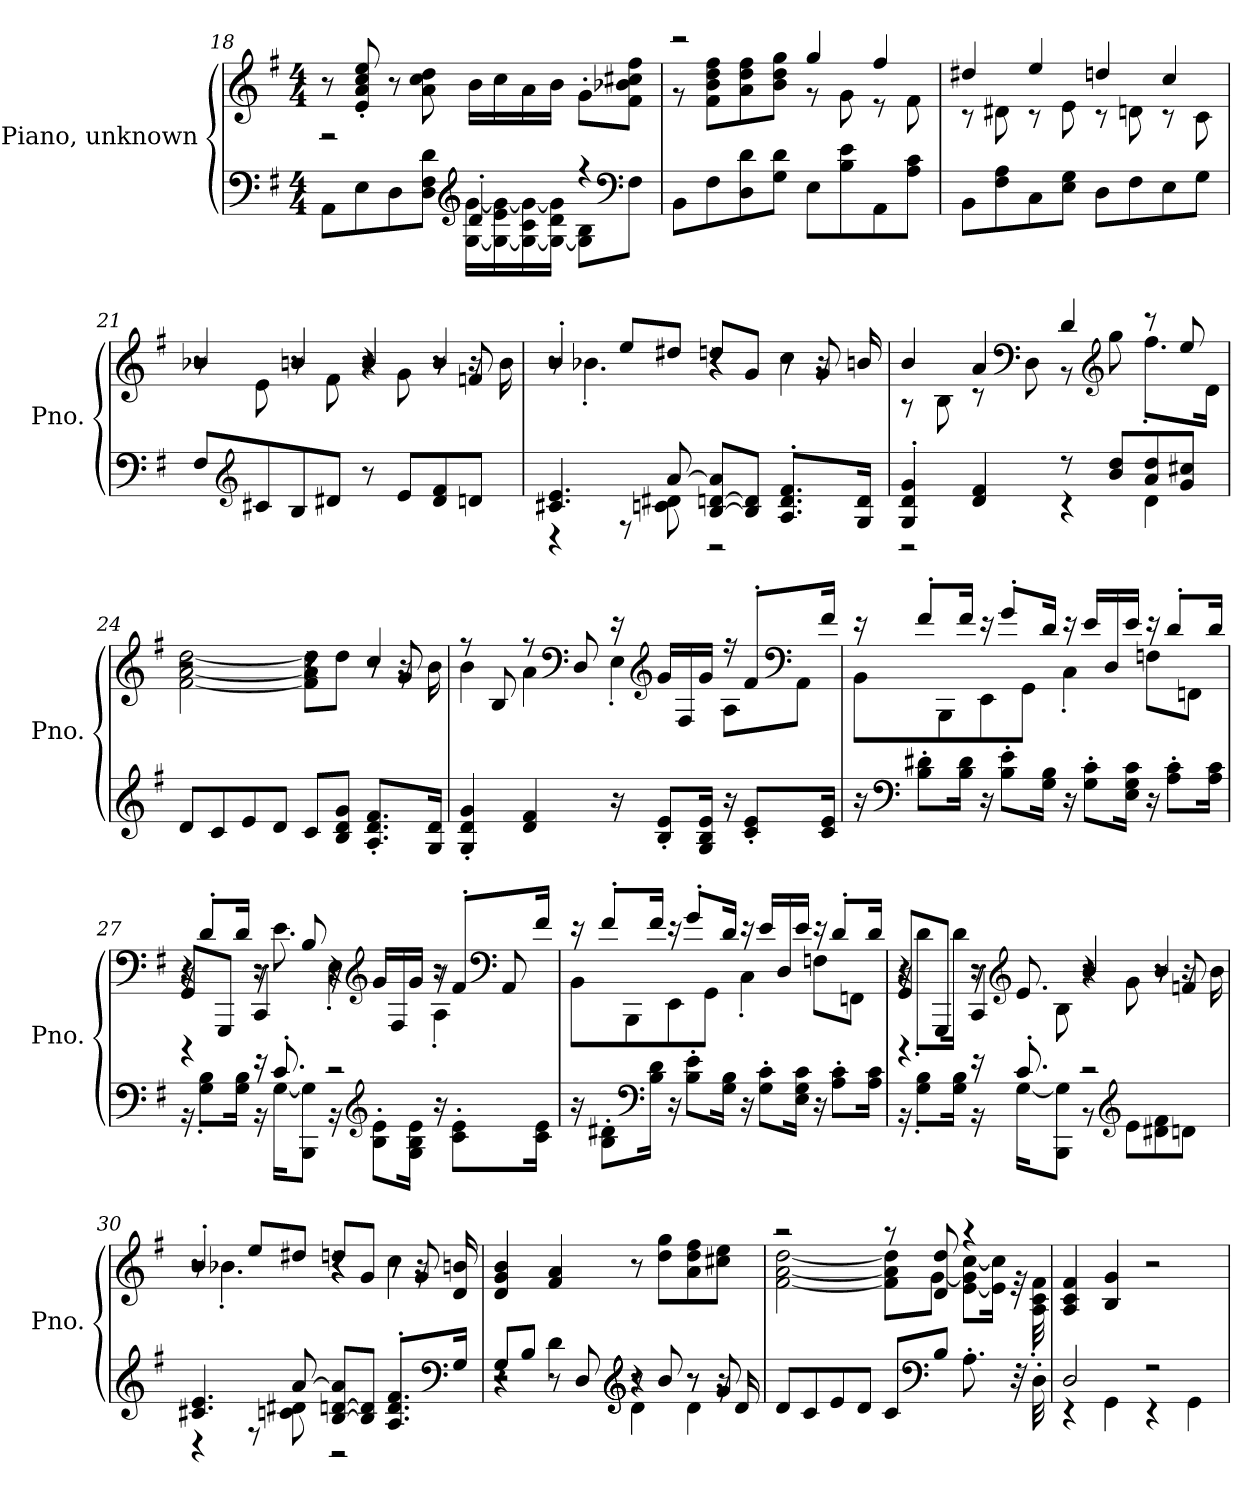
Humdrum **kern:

**kern	**kern
*part1	*part1
*staff2	*staff1
*I"Piano, unknown	*
*I'Pno.	*
!!LO:LB:g=z
*clefF4	*clefG2
*k[f#]	*k[f#]
*M4/4	*M4/4
=18	=18
*^	*
2r	8AA\L	8r
.	8E\	8e/' 8a/' 8cc/' 8ee/'
.	8D\	8r
.	8D\ 8F#\ 8d\J	8a\ 8cc\ 8dd\
*clefG2	*	*
4d'/	[16G\ [16g\LL	16b\LL
.	16G\_ 16e\ 16g\_	16cc\
.	16G\_ 16c\ 16g\_	16a\
.	16G\_ 16d\ 16g\]JJ	16b\JJ
4r	8G\] 8B\L	8g'\L
*clefF4	*	*
.	8F#\J	8f#\ 8b-X\ 8cc#X\ 8ff#\J
*v	*v	*
=19	=19
*	*^
8BB\L	2r	8r
8F#\	.	8f#\ 8b\ 8dd\ 8ff#\L
8D\ 8d\	.	8a\ 8dd\ 8ff#\
8G\ 8d\J	.	8b\ 8dd\ 8gg\J
8E\L	4gg/	8r
8B\ 8e\	.	8g\
8AA\	4ff#/	8r
8A\ 8c\J	.	8f#\
=20	=20	=20
8BB\L	4dd#X/	8r
8F#\ 8A\	.	8d#X\
8C\	4ee/	8r
8E\ 8G\J	.	8e\
8D\L	4ddn/	8r
8F#\	.	8dn\
8E\	4cc/	8r
8G\J	.	8c\
!!LO:LB:g=z
=21	=21	=21
*	*	*^
8F#/L	4b-X/	8r	2r
*clefG2	*	*	*
8c#X/	.	8e\	.
8B/	4bn/	8r	.
8d#X/J	.	8f#\	.
8r	4b/	8r	4r
8e/L	.	8g\	.
8d#/ 8f#/	4b/	8r	8r
8dn/J	.	16r	8fn/
.	.	16b\	.
=22	=22	=22	=22
*^	*	*	*
4.c#X/ 4.e/	4r	4b'/	8r	2r
.	.	.	4.b-X'\	.
.	8r	8ee/L	.	.
[8a/	8cn\ 8d#X\	8dd#X/J	.	.
[8B/ [8dn/ 8a/]L	2r	8ddn/L	4r	4r
8B/] 8d/]J	.	8g/J	.	.
8.A/' 8.d/' 8.f#/'L	.	8r	4cc\	8r
.	.	16r	.	8g/
16G/ 16d/Jk	.	16bn/	.	.
*	*	*	*v	*v
!!LO:LB:g=z
=23	=23	=23	=23
4G/' 4d/' 4g/'	2r	4b/	8r
.	.	.	8B\
4d/ 4f#/	.	4a/	8r
*	*	*clefF4	*
.	.	.	8D\
8r	4r	4d/	8r
*	*	*clefG2	*
8b/ 8dd/L	.	.	8gg\
8a/ 8dd/	4d\	8r	8.ff#'\L
8g/ 8cc#X/J	.	8ee/	.
.	.	.	16d\Jk
*v	*v	*	*
=24	=24	=24
*	*	*^
8d/L	2r	[2f#\ [2a\ [2dd\	2r
8c/	.	.	.
8e/	.	.	.
8d/J	.	.	.
8c/L	4r	8f#\] 8a\] 8dd\]L	4r
8B/ 8d/ 8g/J	.	8dd\J	.
8.A/' 8.d/' 8.f#/'L	4cc/	8r	8r
.	.	16r	8g/
16G/ 16d/Jk	.	16b\	.
*	*	*v	*v
=25	=25	=25
4G/' 4d/' 4g/'	8r	4b\
.	8B/	.
4d/ 4f#/	8r	4a\
*	*clefF4	*
.	8D/	.
16r	16r	4E'\
*	*clefG2	*
8B/' 8e/'L	16g/LL	.
.	16F#/	.
16G/ 16B/ 16e/Jk	16g/JJ	.
16r	16r	8A\L
8c/' 8e/'L	8f#'/L	.
*	*clefF4	*
.	.	8AA\J
16c/ 16e/Jk	16f#/Jk	.
!!LO:LB:g=z	!!
=26	=26	=26
16r	16r	8BB\L
*clefF4	*	*
8B\' 8d#X\'L	8f#'/L	.
.	.	8BBB\
16B\ 16d#\Jk	16f#/Jk	.
16r	16r	8EE\
8B\' 8e\'L	8g'/L	.
.	.	8GG\J
16G\ 16B\Jk	16d/Jk	.
16r	16r	4C'\
8G\' 8c\'L	16e/LL	.
.	16D/	.
16E\ 16G\ 16c\Jk	16e/JJ	.
16r	16r	8Fn\L
8A\' 8c\'L	8d'/L	.
.	.	8FFn\J
16A\ 16c\Jk	16d/Jk	.
=27	=27	=27
*^	*	*^
4r	16r	16r	4r	8GG/L
.	8G\' 8B\'L	8d'/L	.	.
.	.	.	.	8GGG/J
.	16G\ 16B\Jk	16d/Jk	.	.
16r	16r	8r	16r	4CC'/
8.c'/	[16G\KL	.	8.e\	.
.	8BBB\ 8G\]J	8B/	.	.
2r	16r	16r	4E'\	4r
*clefG2	*	*clefG2	*	*
.	8B\' 8e\'L	16g/LL	.	.
.	.	16F#/	.	.
.	16G\ 16B\ 16e\Jk	16g/JJ	.	.
.	16r	16r	4A'\	8r
.	8c\' 8e\'L	8f#'/L	.	.
*	*	*clefF4	*	*
.	.	.	.	8AA/
.	16c\ 16e\Jk	16f#/Jk	.	.
*v	*v	*	*	*
*	*	*v	*v
!!LO:LB:g=z
=28	=28	=28
16r	16r	8BB\L
8B\' 8d#X\'L	8f#'/L	.
.	.	8BBB\
*clefF4	*	*
16B\ 16d#\Jk	16f#/Jk	.
16r	16r	8EE\
8B\' 8e\'L	8g'/L	.
.	.	8GG\J
16G\ 16B\Jk	16d/Jk	.
16r	16r	4C'\
8G\' 8c\'L	16e/LL	.
.	16D/	.
16E\ 16G\ 16c\Jk	16e/JJ	.
16r	16r	8Fn\L
8A\' 8c\'L	8d'/L	.
.	.	8FFn\J
16A\ 16c\Jk	16d/Jk	.
=29	=29	=29
*^	*	*^
4r	16r	4r	16r	8GG/L
.	8G\' 8B\'L	.	8d'\L	.
.	.	.	.	8GGG/J
.	16G\ 16B\Jk	.	16d\Jk	.
16r	16r	16r	8r	4CC'/
*	*	*clefG2	*	*
8.c'/	[16G\KL	8.e/	.	.
.	8BBB\ 8G\]J	.	8B\	.
2r	8r	4b/	8r	4r
*clefG2	*	*	*	*
.	8e\L	.	8g\	.
.	8d#X\ 8f#\	4b/	8r	8r
.	8dn\J	.	16r	8fn/
.	.	.	16b\	.
!!LO:PB:g=z	!!	!!
=30	=30	=30	=30	=30
4.c#X/ 4.e/	4r	4b'/	8r	2r
.	.	.	4.b-X'\	.
.	8r	8ee/L	.	.
[8a/	8cn\ 8d#X\	8dd#X/J	.	.
[8B/ [8dn/ 8a/]L	2r	8ddn/L	4r	4r
8B/] 8d/]J	.	8g/J	.	.
8.A/' 8.d/' 8.f#/'L	.	8r	4cc\	8r
.	.	16r	.	8g/
*clefF4	*	*	*	*
16G/Jk	.	16d/ 16bn/	.	.
*	*	*v	*v	*v
=31	=31	=31
*	*^	*
2r	4r	8G/L	4d/ 4g/ 4b/
.	.	8B/J	.
.	4d\	8r	4f#/ 4a/
.	.	8D/	.
*clefG2	*	*	*
4r	4d\	8r	8r
.	.	8b/	8dd\ 8gg\L
8r	4d\	8r	8a\ 8dd\ 8ff#\
8g/	.	16r	8cc#X\ 8ee\J
.	.	16d/	.
*v	*v	*v	*
!!LO:LB:g=z
=32	=32
*	*^
8d/L	2r	[2f#\ [2a\ [2dd\
8c/	.	.
8e/	.	.
8d/J	.	.
8c/L	8r	8f#\] 8a\] 8dd\]L
*clefF4	*	*
8B/J	8d/ 8dd/	[8g\J
8.A'\	4r	[8e\ 8g\] [8cc\L
.	.	16e\] 16cc\]Jk
32r	.	32r
32D'\	.	32A\' 32c\' 32f#\'
*	*v	*v
=33	=33
*^	*
2D/	4r	4A/ 4c/ 4f#/
.	4GG\	4B/ 4g/
2r	4r	2r
.	4GG\	.
*v	*v	*
=	=
*-	*-
